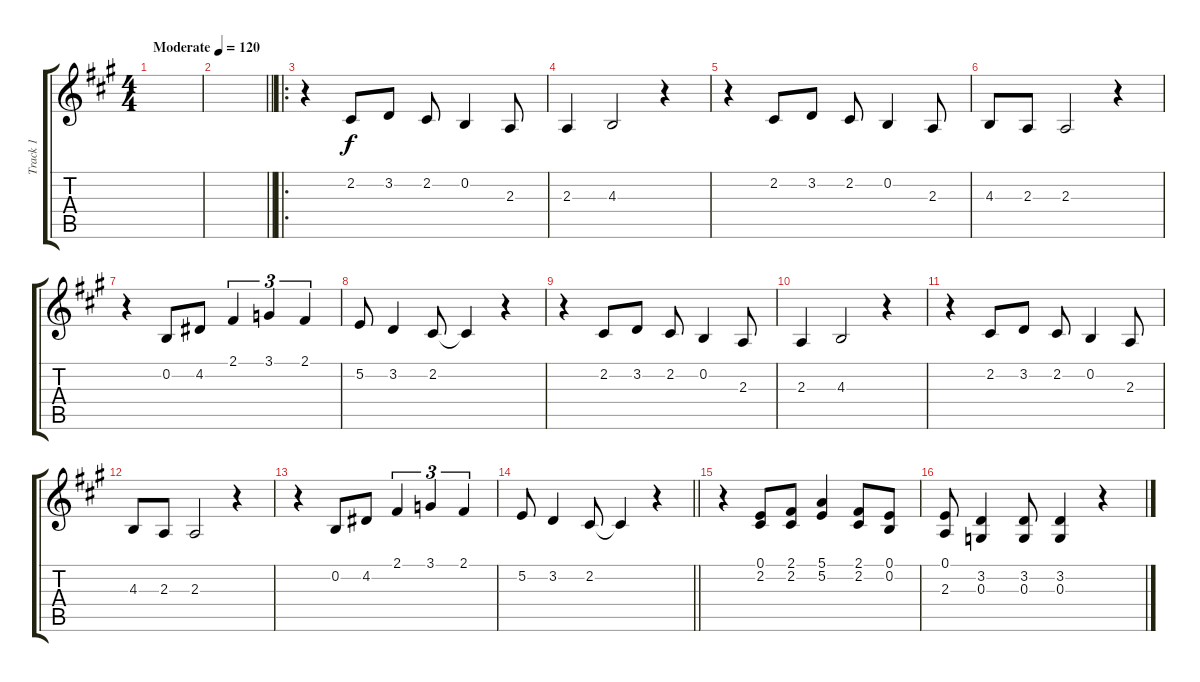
\track ("Track 1" "Track 1") {instrument tenorsax}
\staff {score tabs}
\tuning (E4 B3 G3 D3 A2 E2) {hide}
\ts (4 4)
\tempo (120 "Moderate")
\clef g2
\ks a
|
\barLineRight lightlight
|
\ro
r.4 2.2.8 3.2.8 2.2.8 0.2.4 2.3.8 |
2.3.4 4.3.2 r.4 |
r.4 2.2.8 3.2.8 2.2.8 0.2.4 2.3.8 |
4.3.8 2.3.8 2.3.2 r.4 |
r.4 0.2.8 4.2.8 2.1.4{tu (3 2)} 3.1.4{tu (3 2)} 2.1.4{tu (3 2)} |
5.2.8 3.2.4 2.2.8 2.2{t}.4 r.4 |
r.4 2.2.8 3.2.8 2.2.8 0.2.4 2.3.8 |
2.3.4 4.3.2 r.4 |
r.4 2.2.8 3.2.8 2.2.8 0.2.4 2.3.8 |
4.3.8 2.3.8 2.3.2 r.4 |
r.4 0.2.8 4.2.8 2.1.4{tu (3 2)} 3.1.4{tu (3 2)} 2.1.4{tu (3 2)} |
\barLineRight lightlight
5.2.8 3.2.4 2.2.8 2.2{t}.4 r.4 |
r.4 (0.1 2.2).8 (2.1 2.2).8 (5.1 5.2).4 (2.1 2.2).8 (0.1 0.2).8 |
(0.1 2.3).8 (3.2 0.3).4 (3.2 0.3).8 (3.2 0.3).4 r.4
